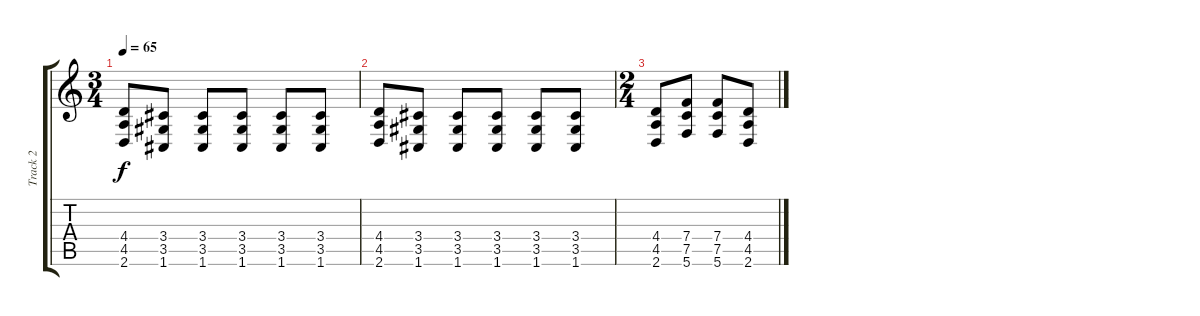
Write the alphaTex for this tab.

\track ("Track 2" "Track 2") {instrument electricguitarclean}
\staff {score tabs}
\tuning (C4 G3 Eb3 Bb2 F2 C2) {hide}
\ts (3 4)
\tempo 65
\clef g2
\ks c
(4.4 4.5 2.6).8{dy f} (3.4 3.5 1.6).8 (3.4 3.5 1.6).8 (3.4 3.5 1.6).8 (3.4 3.5 1.6).8 (3.4 3.5 1.6).8 |
(4.4 4.5 2.6).8 (3.4 3.5 1.6).8 (3.4 3.5 1.6).8 (3.4 3.5 1.6).8 (3.4 3.5 1.6).8 (3.4 3.5 1.6).8 |
\ts (2 4)
(4.4 4.5 2.6).8 (7.4 7.5 5.6).8 (7.4 7.5 5.6).8 (4.4 4.5 2.6).8
